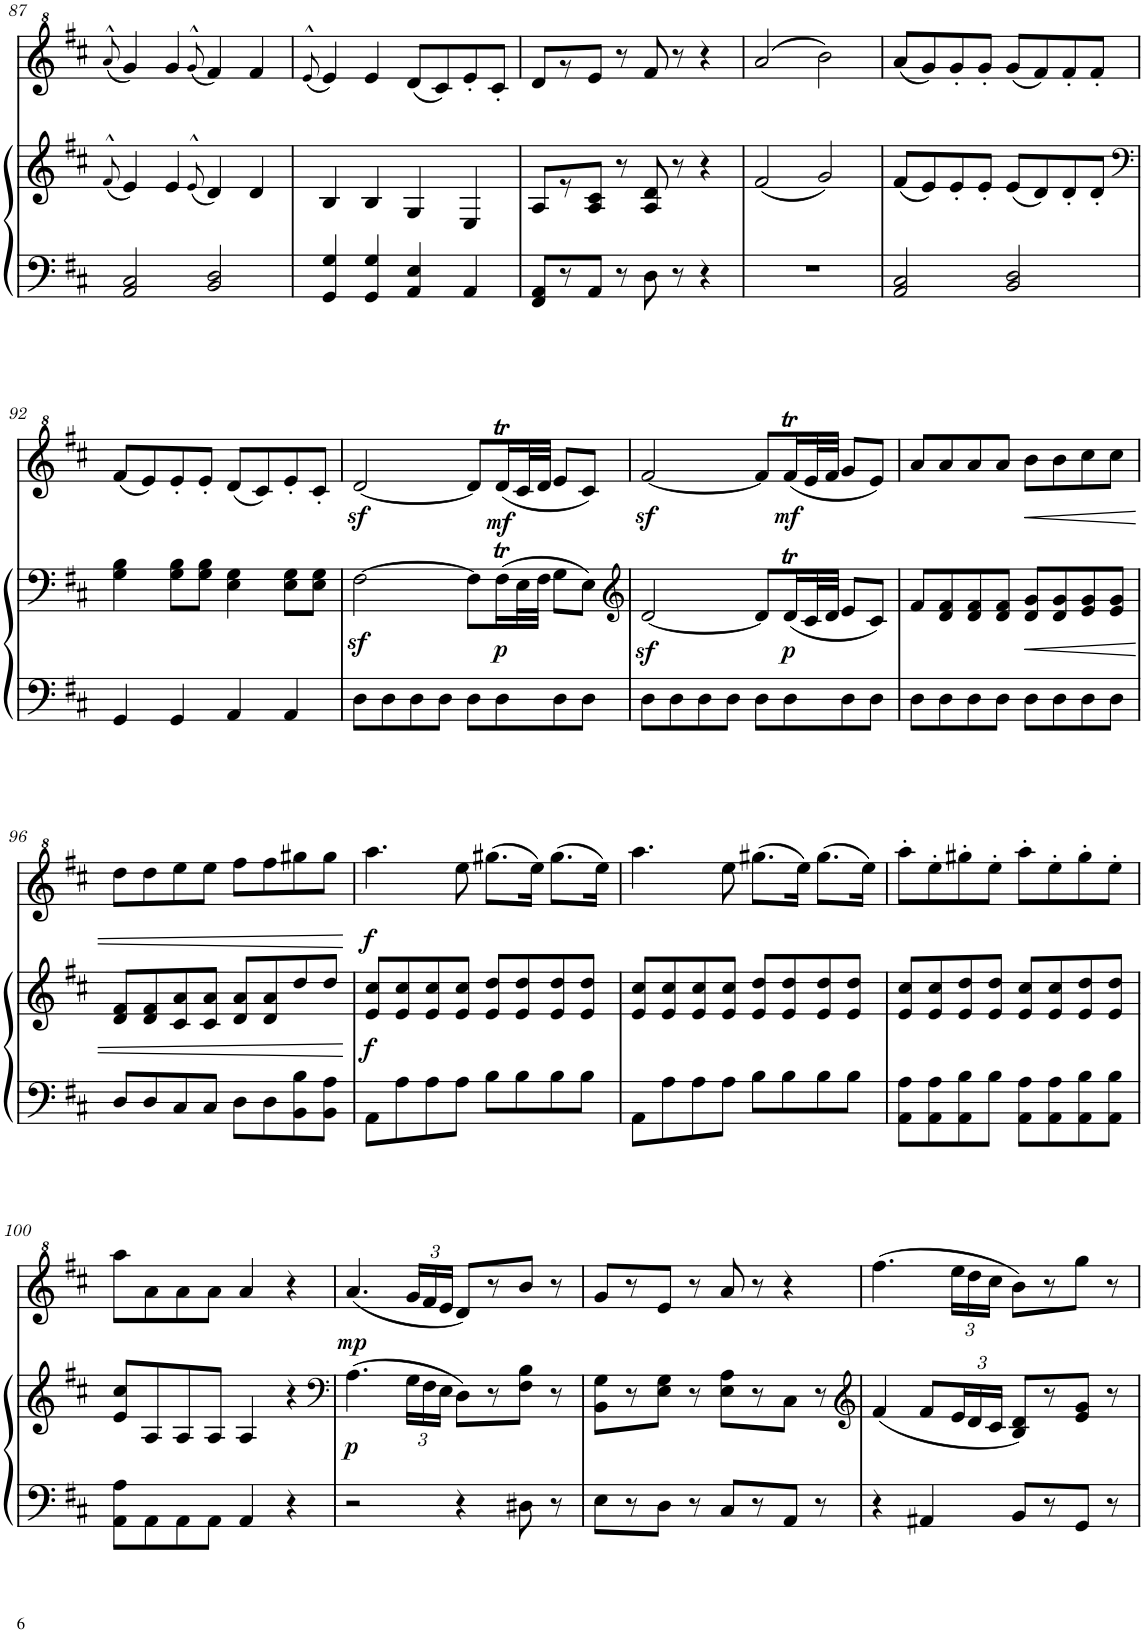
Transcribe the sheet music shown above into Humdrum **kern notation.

**kern	**kern	**dynam	**kern	**dynam
*part2	*part2	*part2	*part1	*part1
*staff3	*staff2	*staff2/3	*staff1	*staff1
*I"Piano	*	*	*I"Flauta	*
*I'Pno	*	*	*	*
!!LO:PB:g=z
*clefF4	*clefG2	*	*clefG^2	*
*k[f#c#]	*k[f#c#]	*	*k[f#c#]	*
*M4/4	*M4/4	*	*M4/4	*
=87	=87	=87	=87	=87
.	(8qf#^^/	.	(8qaa^^/	.
2AA/ 2C#/	4e/)	.	4gg/)	.
.	4e/	.	4gg/	.
.	(8qe^^/	.	(8qgg^^/	.
2BB/ 2D/	4d/)	.	4ff#/)	.
.	4d/	.	4ff#/	.
=88	=88	=88	=88	=88
.	.	.	(8qee^^/	.
4GG/ 4G/	4B/	.	4ee/)	.
4GG/ 4G/	4B/	.	4ee/	.
4AA/ 4E/	4G/	.	(8dd/L	.
.	.	.	8cc#/)	.
4AA/	4E/	.	8ee'/	.
.	.	.	8cc#'/J	.
=89	=89	=89	=89	=89
8FF#/ 8AA/L	8A/L	.	8dd/L	.
8r	8r	.	8r	.
8AA/J	8A/ 8c#/J	.	8ee/J	.
8r	8r	.	8r	.
8D\	8A/ 8d/	.	8ff#/	.
8r	8r	.	8r	.
4r	4r	.	4r	.
=90	=90	=90	=90	=90
1r	(2f#/	.	(2aa/	.
.	2g/)	.	2bb\)	.
=91	=91	=91	=91	=91
2AA/ 2C#/	(8f#/L	.	(8aa/L	.
.	8e/)	.	8gg/)	.
.	8e'/	.	8gg'/	.
.	8e'/J	.	8gg'/J	.
2BB/ 2D/	(8e/L	.	(8gg/L	.
.	8d/)	.	8ff#/)	.
.	8d'/	.	8ff#'/	.
.	8d'/J	.	8ff#'/J	.
!!LO:LB:g=z
=92	=92	=92	=92	=92
*	*clefF4	*	*	*
4GG/	4G\ 4B\	.	(8ff#/L	.
.	.	.	8ee/)	.
4GG/	8G\ 8B\L	.	8ee'/	.
.	8G\ 8B\J	.	8ee'/J	.
4AA/	4E\ 4G\	.	(8dd/L	.
.	.	.	8cc#/)	.
4AA/	8E\ 8G\L	.	8ee'/	.
.	8E\ 8G\J	.	8cc#'/J	.
=93	=93	=93	=93	=93
8D\L	[2F#z<\	.	[2ddz</	.
8D\	.	.	.	.
8D\	.	.	.	.
8D\J	.	.	.	.
8D\L	8F#\L]	.	8dd/L]	.
!	!	!LO:DY:b	!	!LO:DY:b
8D\	(16F#t\L	p	(16ddT/L	mf
.	32E\L	.	32cc#/L	.
.	32F#\JJJ	.	32dd/JJJ	.
8D\	8G\L	.	8ee/L	.
8D\J	8E\J)	.	8cc#/J)	.
=94	=94	=94	=94	=94
*	*clefG2	*	*	*
8D\L	[2dz</	.	[2ff#z</	.
8D\	.	.	.	.
8D\	.	.	.	.
8D\J	.	.	.	.
8D\L	8d/L]	.	8ff#/L]	.
!	!	!LO:DY:b	!	!LO:DY:b
8D\	(16dT/L	p	(16ff#t/L	mf
.	32c#/L	.	32ee/L	.
.	32d/JJJ	.	32ff#/JJJ	.
8D\	8e/L	.	8gg/L	.
8D\J	8c#/J)	.	8ee/J)	.
=95	=95	=95	=95	=95
8D\L	8f#/L	.	8aa/L	.
8D\	8d/ 8f#/	.	8aa/	.
8D\	8d/ 8f#/	.	8aa/	.
8D\J	8d/ 8f#/J	.	8aa/J	.
!	!	!LO:HP:b	!	!LO:HP:b
8D\L	8d/ 8g/L	<	8bb\L	<
8D\	8d/ 8g/	.	8bb\	.
8D\	8e/ 8g/	.	8ccc#\	.
8D\J	8e/ 8g/J	.	8ccc#\J	.
!!LO:LB:g=z
=96	=96	=96	=96	=96
8D/L	8d/ 8f#/L	.	8ddd\L	.
8D/	8d/ 8f#/	.	8ddd\	.
8C#/	8c#/ 8a/	.	8eee\	.
8C#/J	8c#/ 8a/J	.	8eee\J	.
8D\L	8d/ 8a/L	.	8fff#\L	.
8D\	8d/ 8a/	.	8fff#\	.
8BB\ 8B\	8dd/	.	8ggg#X\	.
8BB\ 8A\J	8dd/J	.	8ggg#\J	.
.	.	[	.	[
=97	=97	=97	=97	=97
!	!	!LO:DY:b	!	!LO:DY:b
8AA\L	8e/ 8cc#/L	f	4.aaa\	f
8A\	8e/ 8cc#/	.	.	.
8A\	8e/ 8cc#/	.	.	.
8A\J	8e/ 8cc#/J	.	8eee\	.
8B\L	8e/ 8dd/L	.	(8.ggg#X\L	.
8B\	8e/ 8dd/	.	.	.
.	.	.	16eee\Jk)	.
8B\	8e/ 8dd/	.	(8.ggg#\L	.
8B\J	8e/ 8dd/J	.	.	.
.	.	.	16eee\Jk)	.
=98	=98	=98	=98	=98
8AA\L	8e/ 8cc#/L	.	4.aaa\	.
8A\	8e/ 8cc#/	.	.	.
8A\	8e/ 8cc#/	.	.	.
8A\J	8e/ 8cc#/J	.	8eee\	.
8B\L	8e/ 8dd/L	.	(8.ggg#X\L	.
8B\	8e/ 8dd/	.	.	.
.	.	.	16eee\Jk)	.
8B\	8e/ 8dd/	.	(8.ggg#\L	.
8B\J	8e/ 8dd/J	.	.	.
.	.	.	16eee\Jk)	.
=99	=99	=99	=99	=99
8AA\ 8A\L	8e/ 8cc#/L	.	8aaa'\L	.
8AA\ 8A\	8e/ 8cc#/	.	8eee'\	.
8AA\ 8B\	8e/ 8dd/	.	8ggg#X'\	.
8B\J	8e/ 8dd/J	.	8eee'\J	.
8AA\ 8A\L	8e/ 8cc#/L	.	8aaa'\L	.
8AA\ 8A\	8e/ 8cc#/	.	8eee'\	.
8AA\ 8B\	8e/ 8dd/	.	8ggg#'\	.
8AA\ 8B\J	8e/ 8dd/J	.	8eee'\J	.
!!LO:LB:g=z
=100	=100	=100	=100	=100
8AA\ 8A\L	8e/ 8cc#/L	.	8aaa\L	.
8AA\	8A/	.	8aa\	.
8AA\	8A/	.	8aa\	.
8AA\J	8A/J	.	8aa\J	.
4AA/	4A/	.	4aa/	.
4r	4r	.	4r	.
=101	=101	=101	=101	=101
*	*clefF4	*	*	*
!	!	!LO:DY:b	!	!LO:DY:b
2r	(4.A\	p	(4.aa/	mp
*	*Xbrackettup	*	*Xbrackettup	*
.	24G\LL	.	24gg/LL	.
.	24F#\	.	24ff#/	.
.	24E\JJ	.	24ee/JJ	.
4r	8D\L)	.	8dd/L)	.
.	8r	.	8r	.
8D#X\	8F#\ 8B\J	.	8bb/J	.
8r	8r	.	8r	.
=102	=102	=102	=102	=102
8E\L	8BB\ 8G\L	.	8gg/L	.
8r	8r	.	8r	.
8D\J	8E\ 8G\J	.	8ee/J	.
8r	8r	.	8r	.
8C#/L	8E\ 8A\L	.	8aa/	.
8r	8r	.	8r	.
8AA/J	8C#\J	.	4r	.
8r	8r	.	.	.
=103	=103	=103	=103	=103
*	*clefG2	*	*	*
4r	(4f#/	.	(4.fff#\	.
4AA#X/	8f#/L	.	.	.
.	24e/L	.	24eee\LL	.
.	24d/	.	24ddd\	.
.	24c#/JJ	.	24ccc#\JJ	.
8BB/L	8B/ 8d/L)	.	8bb\L)	.
8r	8r	.	8r	.
8GG/J	8e/ 8g/J	.	8ggg\J	.
8r	8r	.	8r	.
=	=	=	=	=
*-	*-	*-	*-	*-
